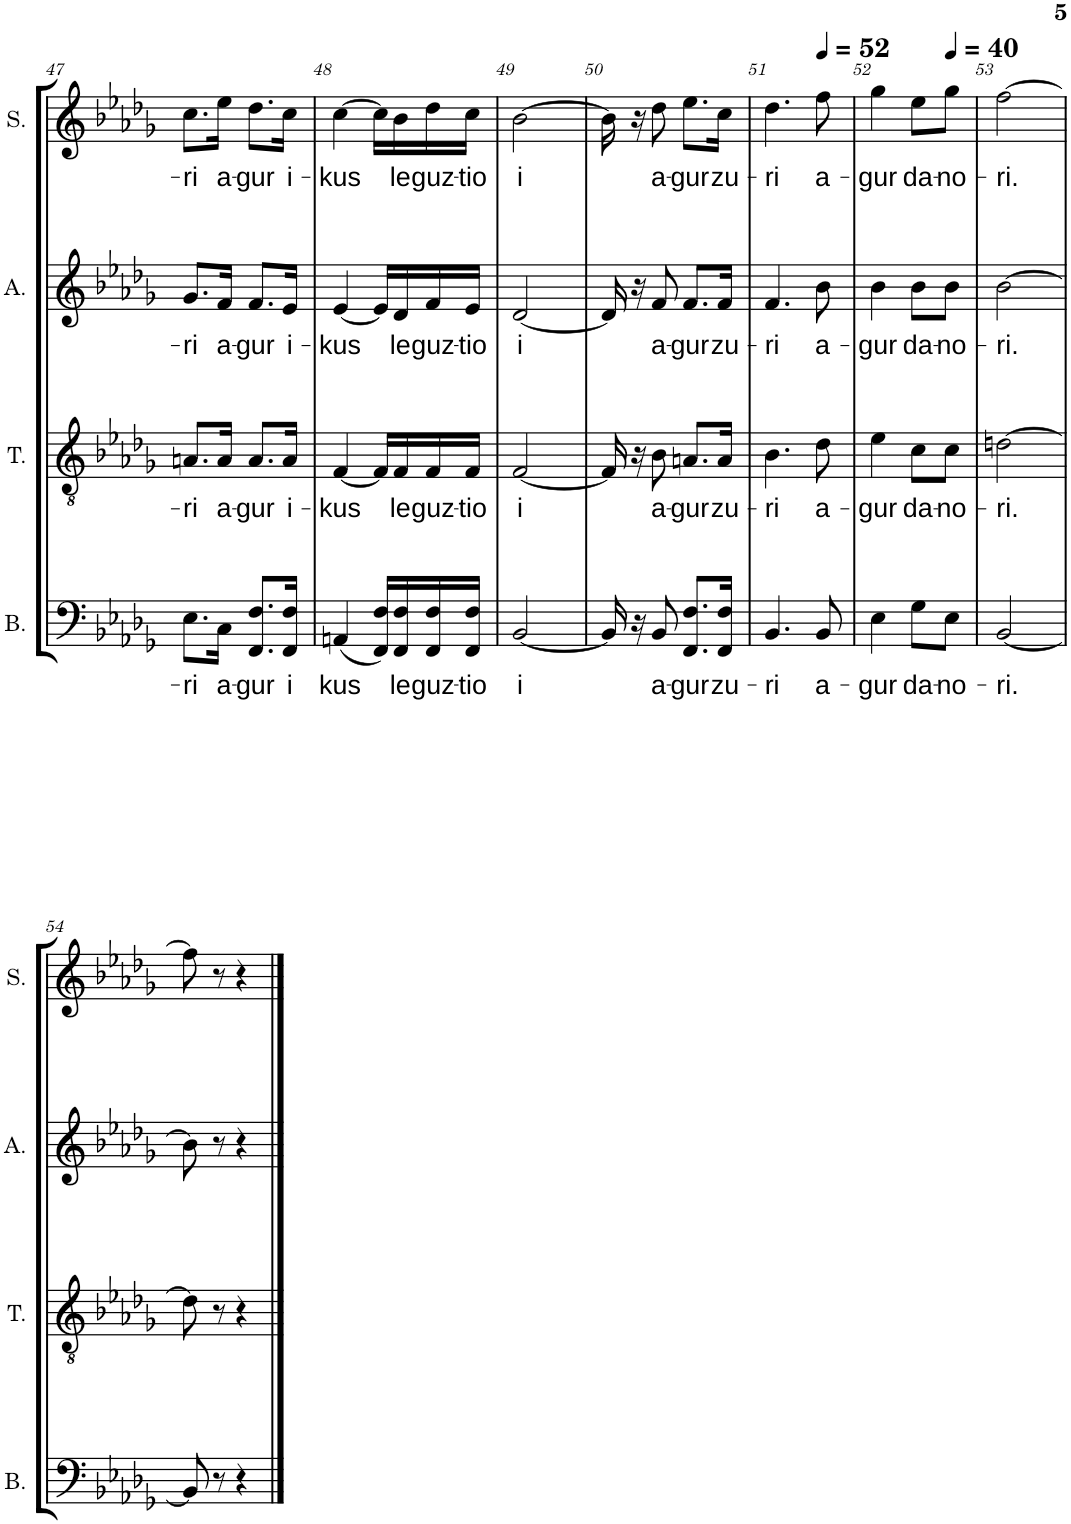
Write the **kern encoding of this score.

**kern	**text	**kern	**text	**kern	**text	**kern	**text
*part4	*part4	*part3	*part3	*part2	*part2	*part1	*part1
*staff4	*staff4	*staff3	*staff3	*staff2	*staff2	*staff1	*staff1
*I"Basse	*	*I"Ténor	*	*I"Alto	*	*I"Soprano	*
*I'B.	*	*I'T.	*	*I'A.	*	*I'S.	*
!!LO:PB:g=z
*clefF4	*	*clefGv2	*	*clefG2	*	*clefG2	*
*k[b-e-a-d-g-]	*	*k[b-e-a-d-g-]	*	*k[b-e-a-d-g-]	*	*k[b-e-a-d-g-]	*
*M2/4	*	*M2/4	*	*M2/4	*	*M2/4	*
=47	=47	=47	=47	=47	=47	=47	=47
!	!LO:LY:b	!	!LO:LY:b	!	!LO:LY:b	!	!LO:LY:b
8.E-\L	-ri	8.An/L	-ri	8.g-/L	-ri	8.cc\L	-ri
!	!LO:LY:b	!	!LO:LY:b	!	!LO:LY:b	!	!LO:LY:b
16C\Jk	a-	16A/Jk	a-	16f/Jk	a-	16ee-\Jk	a-
!	!LO:LY:b	!	!LO:LY:b	!	!LO:LY:b	!	!LO:LY:b
8.FF/ 8.F/L	-gur	8.A/L	-gur	8.f/L	-gur	8.dd-\L	-gur
!	!LO:LY:b	!	!LO:LY:b	!	!LO:LY:b	!	!LO:LY:b
16FF/ 16F/Jk	i	16A/Jk	i-	16e-/Jk	i-	16cc\Jk	i-
=48	=48	=48	=48	=48	=48	=48	=48
!	!LO:LY:b	!	!LO:LY:b	!	!LO:LY:b	!	!LO:LY:b
(4AAn/	-kus	[4F/	-kus	[4e-/	-kus	[4cc\	-kus
16FF/ 16F/LL)	.	16F/LL]	.	16e-/LL]	.	16cc\LL]	.
!	!LO:LY:b	!	!LO:LY:b	!	!LO:LY:b	!	!LO:LY:b
16FF/ 16F/	le	16F/	le	16d-/	le	16b-\	le
!	!LO:LY:b	!	!LO:LY:b	!	!LO:LY:b	!	!LO:LY:b
16FF/ 16F/	guz-	16F/	guz-	16f/	guz-	16dd-\	guz-
!	!LO:LY:b	!	!LO:LY:b	!	!LO:LY:b	!	!LO:LY:b
16FF/ 16F/JJ	-tio	16F/JJ	-tio	16e-/JJ	-tio	16cc\JJ	-tio
=49	=49	=49	=49	=49	=49	=49	=49
!	!LO:LY:b	!	!LO:LY:b	!	!LO:LY:b	!	!LO:LY:b
[2BB-/	i	[2F/	i	[2d-/	i	[2b-\	i
=50	=50	=50	=50	=50	=50	=50	=50
16BB-/]	.	16F/]	.	16d-/]	.	16b-\]	.
16r	.	16r	.	16r	.	16r	.
!	!LO:LY:b	!	!LO:LY:b	!	!LO:LY:b	!	!LO:LY:b
8BB-/	a-	8B-\	a-	8f/	a-	8dd-\	a-
!	!LO:LY:b	!	!LO:LY:b	!	!LO:LY:b	!	!LO:LY:b
8.FF/ 8.F/L	-gur	8.An/L	-gur	8.f/L	-gur	8.ee-\L	-gur
!	!LO:LY:b	!	!LO:LY:b	!	!LO:LY:b	!	!LO:LY:b
16FF/ 16F/Jk	zu-	16A/Jk	zu-	16f/Jk	zu-	16cc\Jk	zu-
=51	=51	=51	=51	=51	=51	=51	=51
!	!LO:LY:b	!	!LO:LY:b	!	!LO:LY:b	!	!LO:LY:b
4.BB-/	-ri	4.B-\	-ri	4.f/	-ri	4.dd-\	-ri
*	*	*	*	*	*	*MM52	*
!	!LO:LY:b	!	!LO:LY:b	!	!LO:LY:b	!	!LO:LY:b
8BB-/	a-	8d-\	a-	8b-\	a-	8ff\	a-
=52	=52	=52	=52	=52	=52	=52	=52
!	!LO:LY:b	!	!LO:LY:b	!	!LO:LY:b	!	!LO:LY:b
4E-\	-gur	4e-\	-gur	4b-\	-gur	4gg-\	-gur
!	!LO:LY:b	!	!LO:LY:b	!	!LO:LY:b	!	!LO:LY:b
8G-\L	da-	8c\L	da-	8b-\L	da-	8ee-\L	da-
*	*	*	*	*	*	*MM40	*
!	!LO:LY:b	!	!LO:LY:b	!	!LO:LY:b	!	!LO:LY:b
8E-\J	-no-	8c\J	-no-	8b-\J	-no-	8gg-\J	-no-
=53	=53	=53	=53	=53	=53	=53	=53
!	!LO:LY:b	!	!LO:LY:b	!	!LO:LY:b	!	!LO:LY:b
[2BB-/	-ri.	[2dn\	-ri.	[2b-\	-ri.	[2ff\	-ri.
!!LO:LB:g=z
=54	=54	=54	=54	=54	=54	=54	=54
8BB-/]	.	8d\]	.	8b-\]	.	8ff\]	.
8r	.	8r	.	8r	.	8r	.
4r	.	4r	.	4r	.	4r	.
==	==	==	==	==	==	==	==
*-	*-	*-	*-	*-	*-	*-	*-
